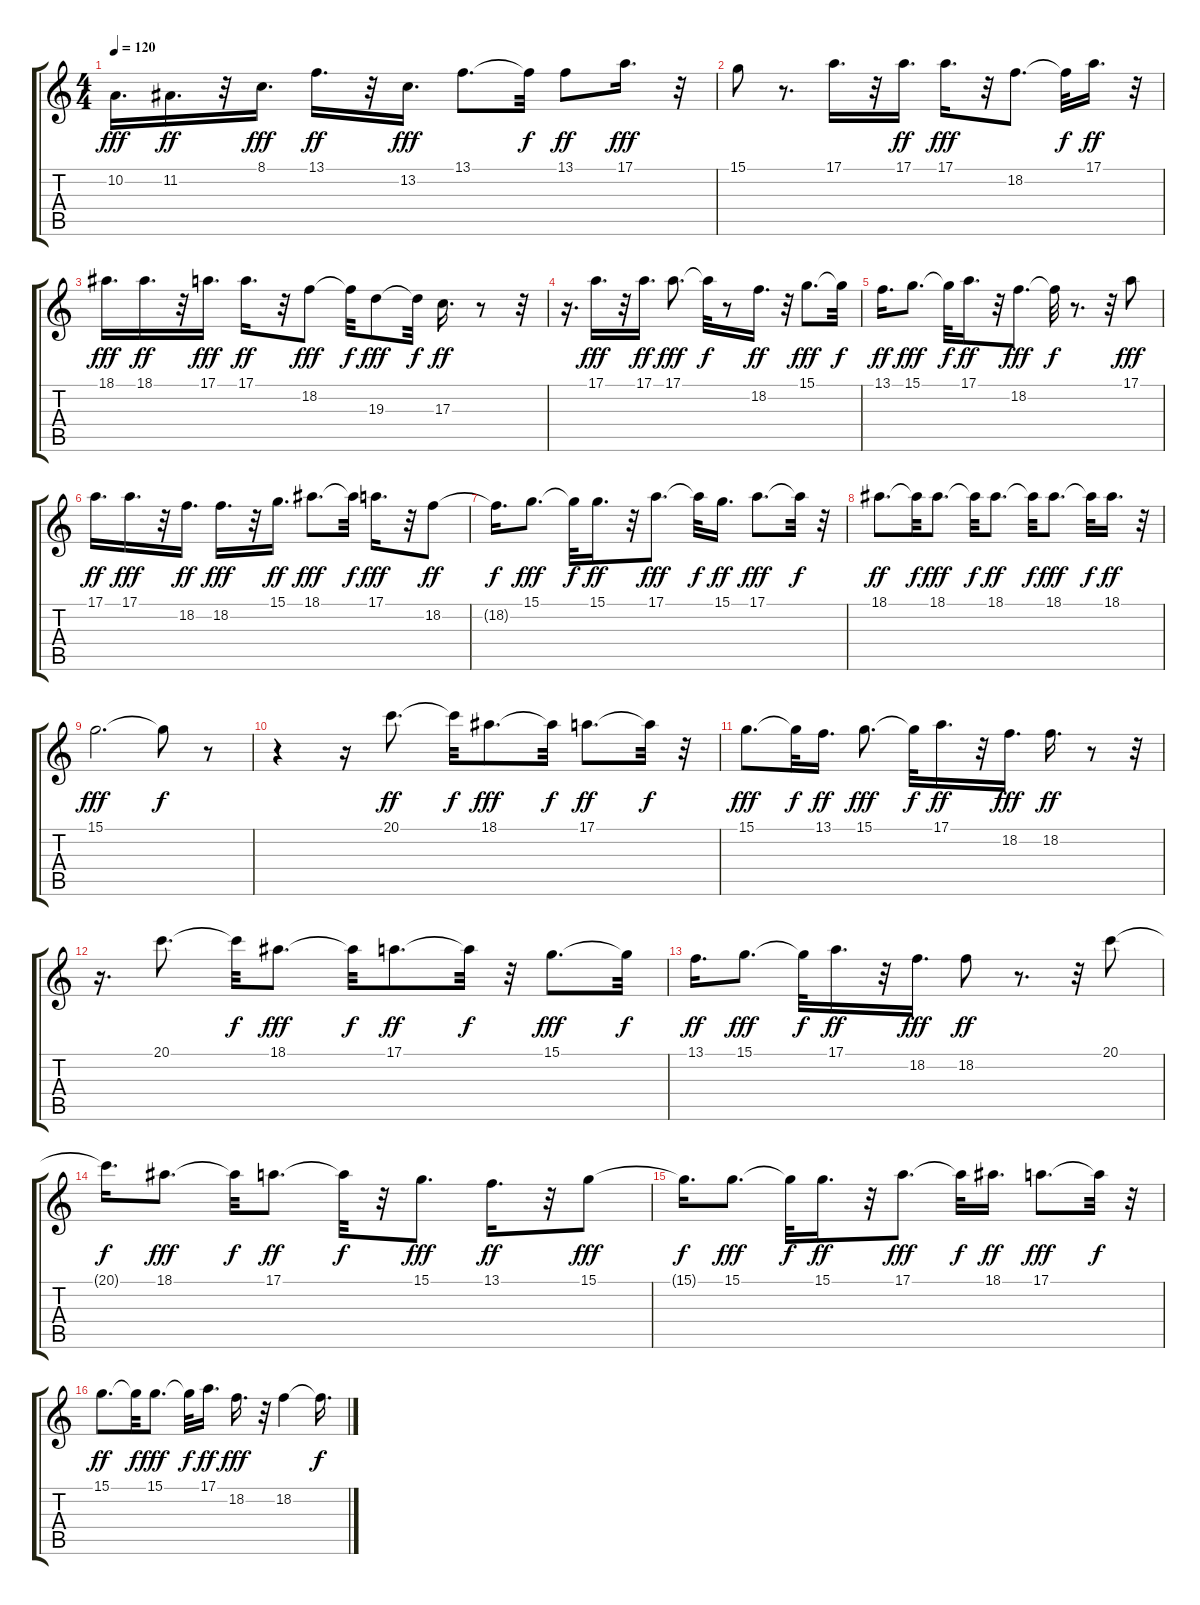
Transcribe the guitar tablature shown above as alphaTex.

\track "" {instrument lead2sawtooth}
\staff {score tabs}
\tuning (E4 B3 G3 D3 A2 E2) {hide}
\ts (4 4)
\tempo 120
\clef g2
\ks c
10.2.16{d dy fff} 11.2.16{d dy ff} r.32 8.1.16{d dy fff} 13.1.16{d dy ff} r.32 13.2.16{d dy fff} 13.1.8{d} 13.1{t}.32{dy f} 13.1.8{dy ff} 17.1.16{d dy fff} r.32 |
15.1.8 r.8{d} 17.1.16{d} r.32 17.1.16{d dy ff} 17.1.16{d dy fff} r.32 18.2.8{d} 18.2{t}.32{dy f} 17.1.16{d dy ff} r.32 |
18.1.16{d dy fff} 18.1.16{d dy ff} r.32 17.1.16{d dy fff} 17.1.16{d dy ff} r.32 18.2.8{dy fff} 18.2{t}.32{dy f} 19.3.8{dy fff} 19.3{t}.32{dy f} 17.3.16{d dy ff} r.8 r.32 |
r.16{d} 17.1.16{d dy fff} r.32 17.1.16{d dy ff} 17.1.8{d dy fff} 17.1{t}.32{dy f} r.8 18.2.16{d dy ff} r.32 15.1.8{d dy fff} 15.1{t}.32{dy f} |
13.1.16{d dy ff} 15.1.8{d dy fff} 15.1{t}.32{dy f} 17.1.16{d dy ff} r.32 18.2.8{d dy fff} 18.2{t}.32{dy f} r.8{d} r.32 17.1.8{dy fff} |
17.1.16{d dy ff} 17.1.16{d dy fff} r.32 18.2.16{d dy ff} 18.2.16{d dy fff} r.32 15.1.16{d dy ff} 18.1.8{d dy fff} 18.1{t}.32{dy f} 17.1.16{d dy fff} r.32 18.2.8{dy ff} |
18.2{t}.16{d dy f} 15.1.8{d dy fff} 15.1{t}.32{dy f} 15.1.16{d dy ff} r.32 17.1.8{d dy fff} 17.1{t}.32{dy f} 15.1.16{d dy ff} 17.1.8{d dy fff} 17.1{t}.32{dy f} r.32 |
18.1.8{d dy ff} 18.1{t}.32{dy f} 18.1.8{d dy fff} 18.1{t}.32{dy f} 18.1.8{d dy ff} 18.1{t}.32{dy f} 18.1.8{d dy fff} 18.1{t}.32{dy f} 18.1.16{d dy ff} r.32 |
15.1.2{d dy fff} 15.1{t}.8{dy f} r.8 |
r.4 r.16 20.1.8{d dy ff} 20.1{t}.32{dy f} 18.1.8{d dy fff} 18.1{t}.32{dy f} 17.1.8{d dy ff} 17.1{t}.32{dy f} r.32 |
15.1.8{d dy fff} 15.1{t}.32{dy f} 13.1.16{d dy ff} 15.1.8{d dy fff} 15.1{t}.32{dy f} 17.1.16{d dy ff} r.32 18.2.16{d dy fff} 18.2.16{d dy ff} r.8 r.32 |
r.16{d} 20.1.8{d} 20.1{t}.32{dy f} 18.1.8{d dy fff} 18.1{t}.32{dy f} 17.1.8{d dy ff} 17.1{t}.32{dy f} r.32 15.1.8{d dy fff} 15.1{t}.32{dy f} |
13.1.16{d dy ff} 15.1.8{d dy fff} 15.1{t}.32{dy f} 17.1.16{d dy ff} r.32 18.2.16{d dy fff} 18.2.8{dy ff} r.8{d} r.32 20.1.8 |
20.1{t}.16{d dy f} 18.1.8{d dy fff} 18.1{t}.32{dy f} 17.1.8{d dy ff} 17.1{t}.32{dy f} r.32 15.1.8{d dy fff} 13.1.16{d dy ff} r.32 15.1.8{dy fff} |
15.1{t}.16{d dy f} 15.1.8{d dy fff} 15.1{t}.32{dy f} 15.1.16{d dy ff} r.32 17.1.8{d dy fff} 17.1{t}.32{dy f} 18.1.16{d dy ff} 17.1.8{d dy fff} 17.1{t}.32{dy f} r.32 |
15.1.8{d dy ff} 15.1{t}.32{dy f} 15.1.8{d dy fff} 15.1{t}.32{dy f} 17.1.16{d dy ff} 18.2.16{d dy fff} r.32 18.2.4 18.2{t}.16{d dy f}
